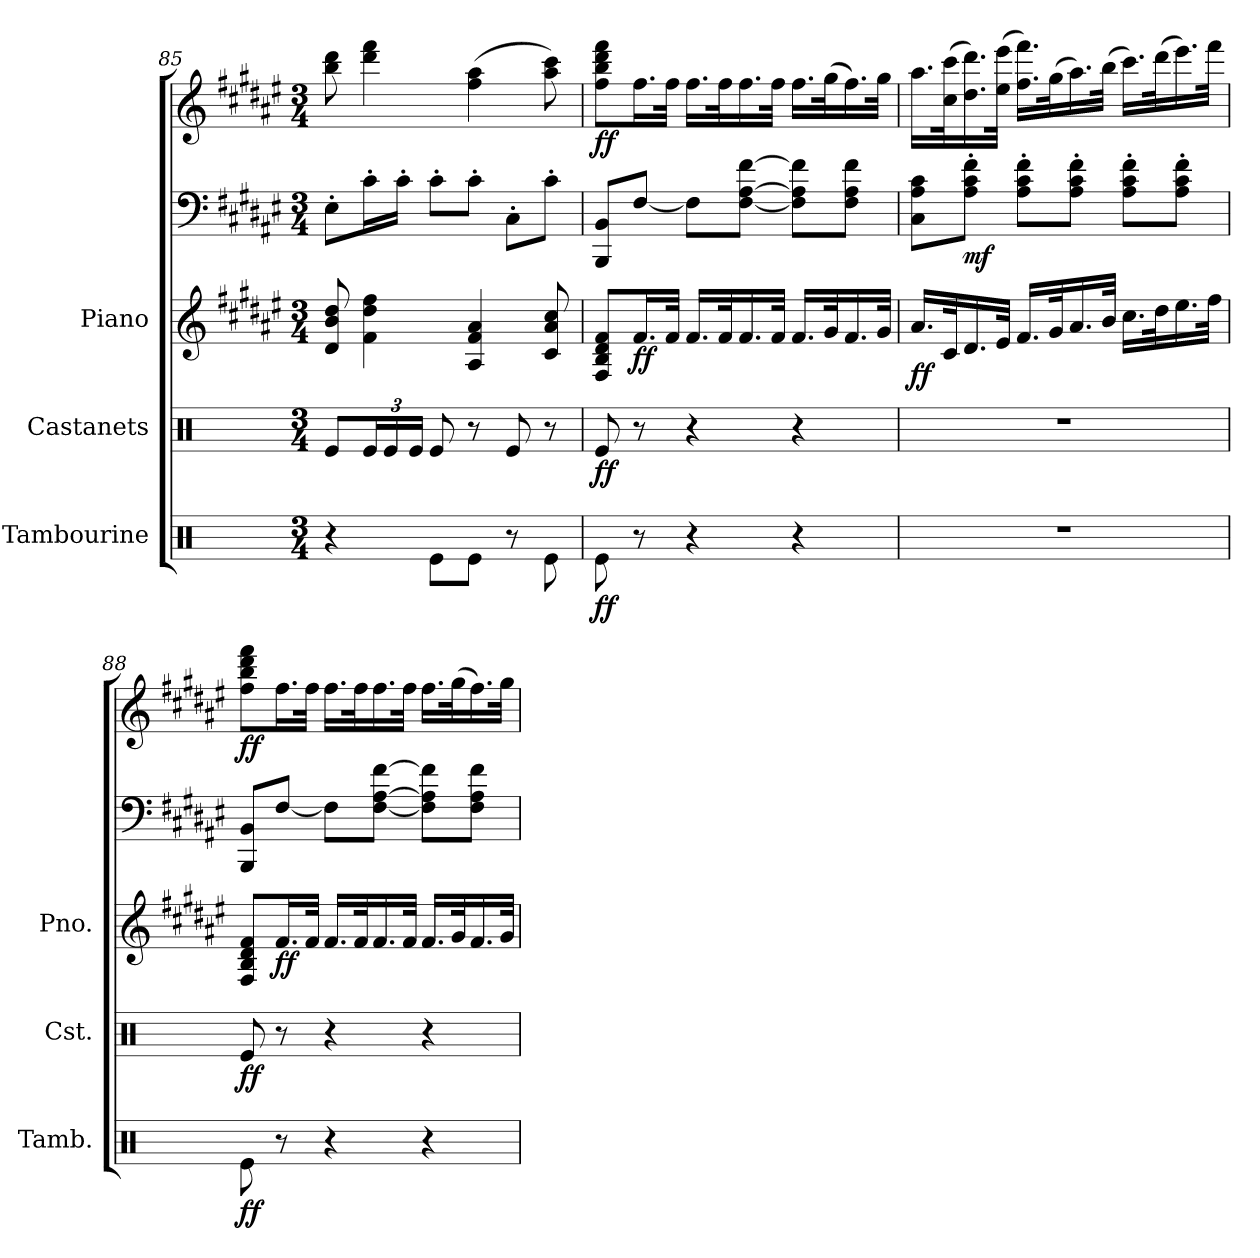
**kern	**dynam	**kern	**dynam	**kern	**kern	**kern	**dynam
*part3	*part3	*part2	*part2	*part1	*part1	*part1	*part1
*staff5	*staff5	*staff4	*staff4	*staff3	*staff2	*staff1	*staff1/2/3
*I"Tambourine	*	*I"Castanets	*	*I"Piano	*	*	*
*I'Tamb.	*	*I'Cst.	*	*I'Pno.	*	*	*
*clefX	*	*clefX	*	*clefG2	*clefF4	*clefG2	*
*k[]	*	*k[]	*	*k[f#c#g#d#a#e#]	*k[f#c#g#d#a#e#]	*k[f#c#g#d#a#e#]	*
*M3/4	*	*M3/4	*	*M3/4	*M3/4	*M3/4	*
=85	=85	=85	=85	=85	=85	=85	=85
4r	.	8Re/L	.	8d#/ 8b/ 8dd#/	8E#'\L	8bb\ 8ddd#\	.
*	*	*Xbrackettup	*	*	*	*	*
.	.	24Re/L	.	4f#\ 4dd#\ 4ff#\	16c#'\L	4ddd#\ 4fff#\	.
.	.	24Re/	.	.	.	.	.
.	.	.	.	.	16c#'\JJ	.	.
.	.	24Re/JJ	.	.	.	.	.
8Re\L	.	8Re/	.	.	8c#'\L	.	.
8Re\J	.	8r	.	4A#/ 4f#/ 4a#/	8c#'\J	(>4ff#\ 4aa#\	.
8r	.	8Re/	.	.	8C#'\L	.	.
8Re\	.	8r	.	8c#/ 8a#/ 8cc#/	8c#'\J	8aa#\ 8ccc#\)	.
!!LO:PB:g=z
=86	=86	=86	=86	=86	=86	=86	=86
!	!LO:DY:b	!	!LO:DY:b	!	!	!	!LO:DY:b
8Re\	ff	8Re/	ff	8F#/ 8B/ 8d#/ 8f#/L	8BBB/ 8BB/L	8ff#\ 8bb\ 8ddd#\ 8fff#\L	ff
!	!	!	!	!	!	!	!LO:DY:b=3
!	!	!	!	!	!	!	!LO:DY:n=1:b
8r	.	8r	.	16.f#/L	[8F#/J	16.ff#\L	f f
.	.	.	.	32f#/JJk	.	32ff#\JJk	.
4r	.	4r	.	16.f#/LL	8F#\L]	16.ff#\LL	.
.	.	.	.	32f#/K	.	32ff#\K	.
.	.	.	.	16.f#/	[8F#\ [8A#\ [8f#\J	16.ff#\	.
.	.	.	.	32f#/JJk	.	32ff#\JJk	.
4r	.	4r	.	16.f#/LL	8F#\] 8A#\] 8f#\]L	16.ff#\LL	.
.	.	.	.	32g#/K	.	(>32gg#\K	.
.	.	.	.	16.f#/	8F#\ 8A#\ 8f#\J	16.ff#\)	.
.	.	.	.	32g#/JJk	.	32gg#\JJk	.
=87	=87	=87	=87	=87	=87	=87	=87
!	!	!	!	!	!	!	!LO:DY:b=3
!	!	!	!	!	!	!	!LO:DY:n=1:b
2.r	.	2.r	.	16.a#/LL	8C#\ 8A#\ 8c#\L	16.aa#\LL	f f
.	.	.	.	32c#/K	.	(>32cc#\ 32ccc#\K	.
!	!	!	!	!	!	!	!LO:DY:n=2:b=2
.	.	.	.	16.d#/	8A#\' 8c#\' 8f#\'J	16.dd#\ 16.ddd#\)	mf
.	.	.	.	32e#/JJk	.	(>32ee#\ 32eee#\JJk	.
.	.	.	.	16.f#/LL	8A#\' 8c#\' 8f#\'L	16.ff#\ 16.fff#\LL)	.
.	.	.	.	32g#/K	.	(>32gg#\K	.
.	.	.	.	16.a#/	8A#\' 8c#\' 8f#\'J	16.aa#\)	.
.	.	.	.	32b/JJk	.	(>32bb\JJk	.
.	.	.	.	16.cc#\LL	8A#\' 8c#\' 8f#\'L	16.ccc#\LL)	.
.	.	.	.	32dd#\K	.	(>32ddd#\K	.
.	.	.	.	16.ee#\	8A#\' 8c#\' 8f#\'J	16.eee#\)	.
.	.	.	.	32ff#\JJk	.	32fff#\JJk	.
=88	=88	=88	=88	=88	=88	=88	=88
!	!LO:DY:b	!	!LO:DY:b	!	!	!	!LO:DY:b
8Re\	ff	8Re/	ff	8F#/ 8B/ 8d#/ 8f#/L	8BBB/ 8BB/L	8ff#\ 8bb\ 8ddd#\ 8fff#\L	ff
!	!	!	!	!	!	!	!LO:DY:b=3
!	!	!	!	!	!	!	!LO:DY:n=1:b
8r	.	8r	.	16.f#/L	[8F#/J	16.ff#\L	f f
.	.	.	.	32f#/JJk	.	32ff#\JJk	.
4r	.	4r	.	16.f#/LL	8F#\L]	16.ff#\LL	.
.	.	.	.	32f#/K	.	32ff#\K	.
.	.	.	.	16.f#/	[8F#\ [8A#\ [8f#\J	16.ff#\	.
.	.	.	.	32f#/JJk	.	32ff#\JJk	.
4r	.	4r	.	16.f#/LL	8F#\] 8A#\] 8f#\]L	16.ff#\LL	.
.	.	.	.	32g#/K	.	(>32gg#\K	.
.	.	.	.	16.f#/	8F#\ 8A#\ 8f#\J	16.ff#\)	.
.	.	.	.	32g#/JJk	.	32gg#\JJk	.
=	=	=	=	=	=	=	=
*-	*-	*-	*-	*-	*-	*-	*-
